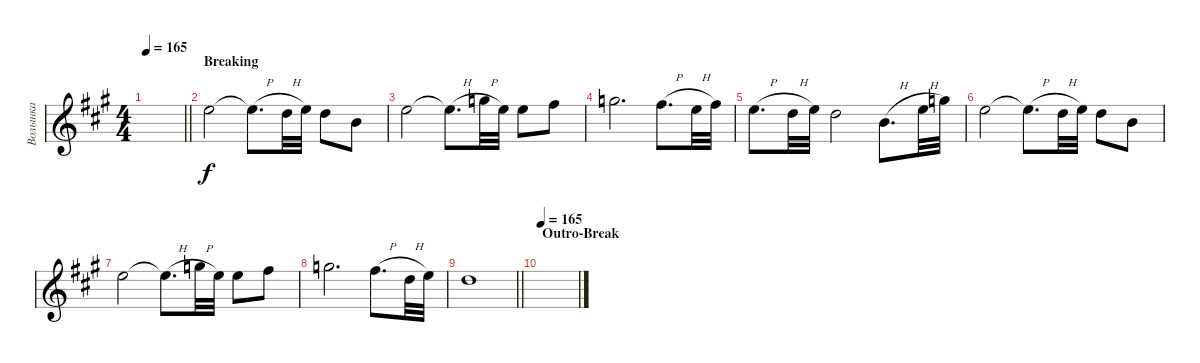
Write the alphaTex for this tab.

\track ("Волынка" "Волынка") {instrument bassoon}
\staff {score}
\tuning (E4 B3 G3 D3 A2 B1) {hide}
\ts (4 4)
\tempo 165
\clef g2
\barLineRight lightlight
\ks f#minor
|
\section ("" "Breaking")
12.1.2{dy f} 12.1{h t}.8{d} 10.1{h}.32 12.1.32 10.1.8 7.1.8 |
12.1.2 12.1{h t}.8{d} 15.1{h}.32 12.1.32 12.1.8 14.1.8 |
15.1.2{d} 14.1{h}.8{d} 12.1{h}.32 14.1.32 |
12.1{h}.8{d} 10.1{h}.32 12.1.32 10.1.2 7.1{h}.8{d} 12.1{h}.32 15.1.32 |
12.1.2 12.1{h t}.8{d} 10.1{h}.32 12.1.32 10.1.8 7.1.8 |
12.1.2 12.1{h t}.8{d} 15.1{h}.32 12.1.32 12.1.8 14.1.8 |
15.1.2{d} 14.1{h}.8{d} 10.1{h}.32 12.1.32 |
\barLineRight lightlight
10.1.1 |
\section ("" "Outro-Break")
\tempo 165
